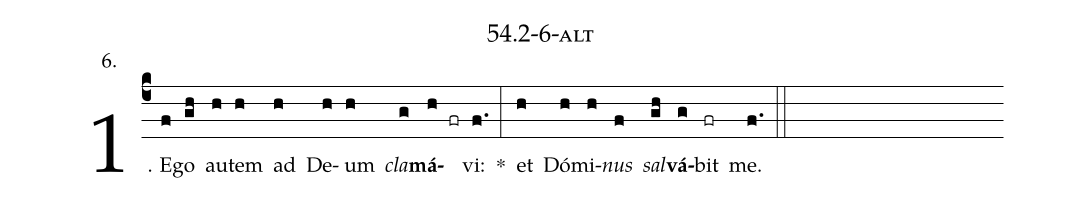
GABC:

name: 54.2-6-alt;
annotation: 6.;
%%
(c4)1. E(f)go(gh) au(h)tem(h) ad(h) De(h)um(h) <i>cla</i>(g)<b>má</b>(h fr)vi:(f.) *(:) et(h) Dó(h)mi(h)<i>nus</i>(f) <i>sal</i>(gh)<b>vá</b>(g)bit(fr) me.(f.) (::)


%E(h) u(h) o(f) u(gh) a(g) e.(f.) (::)
